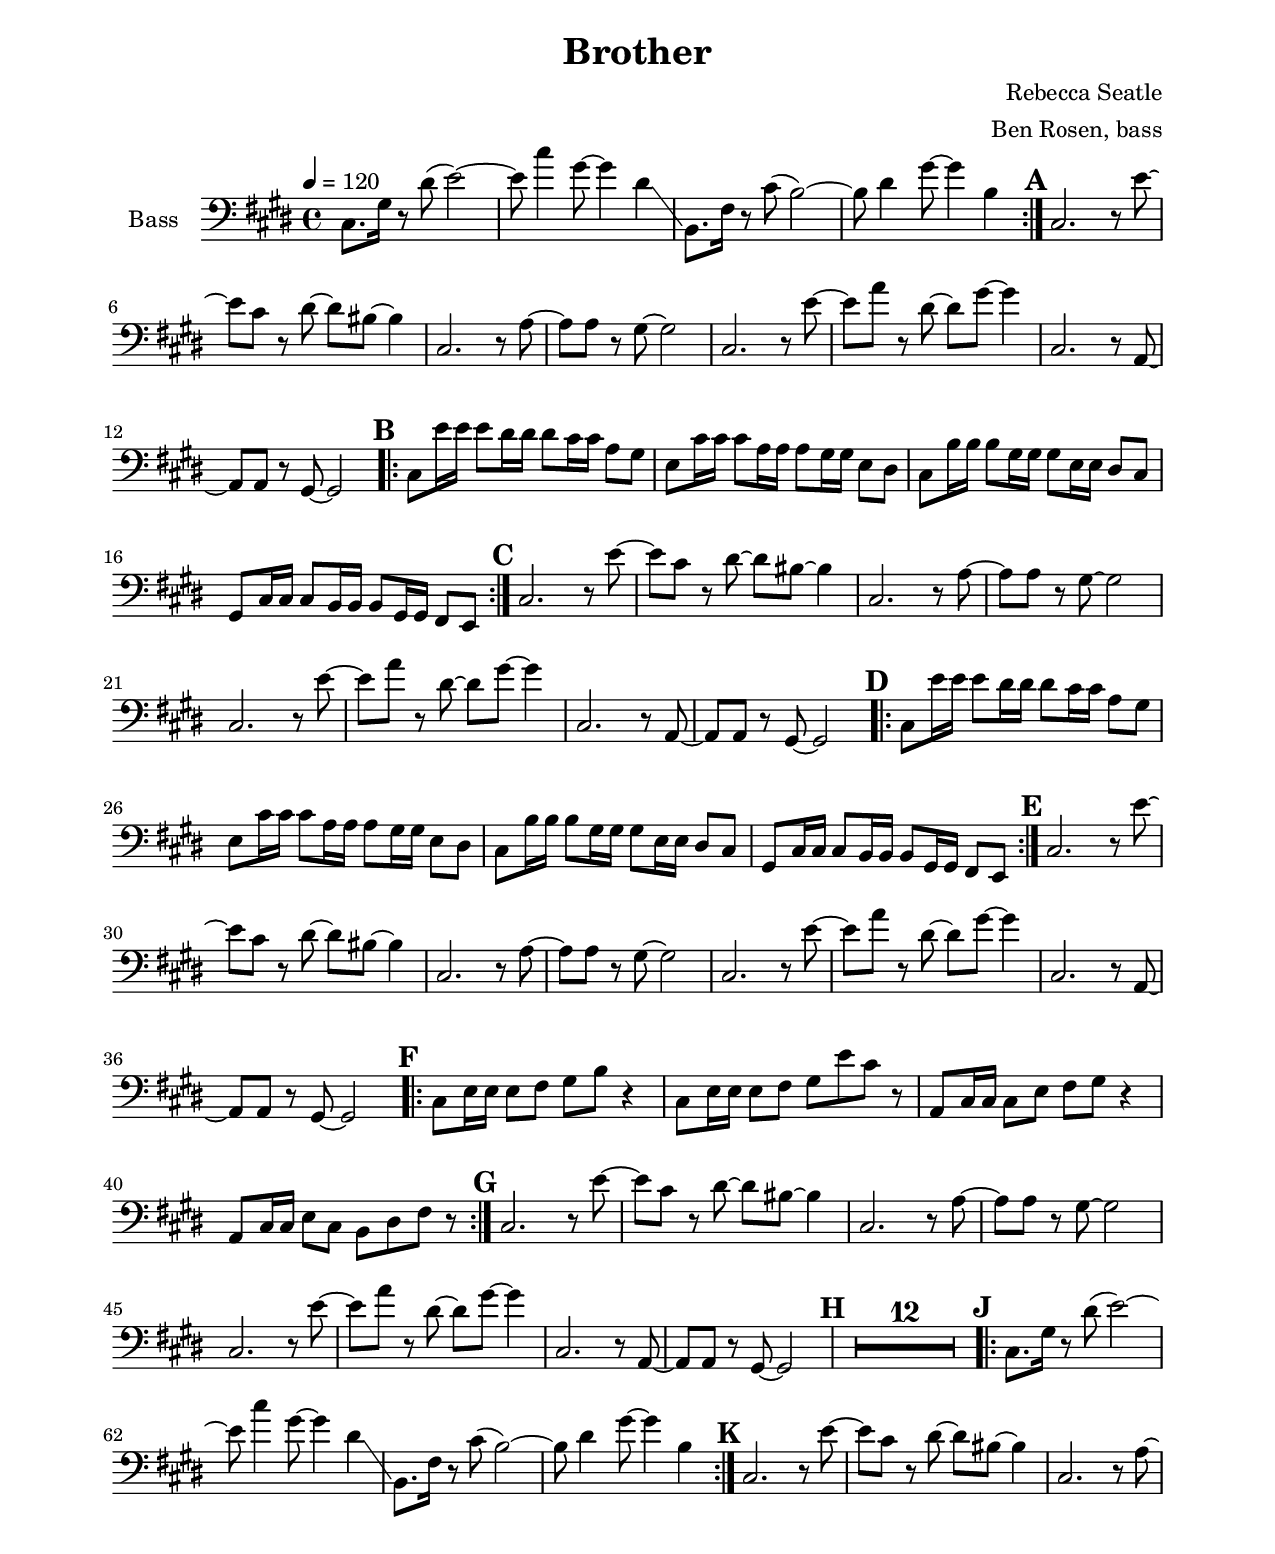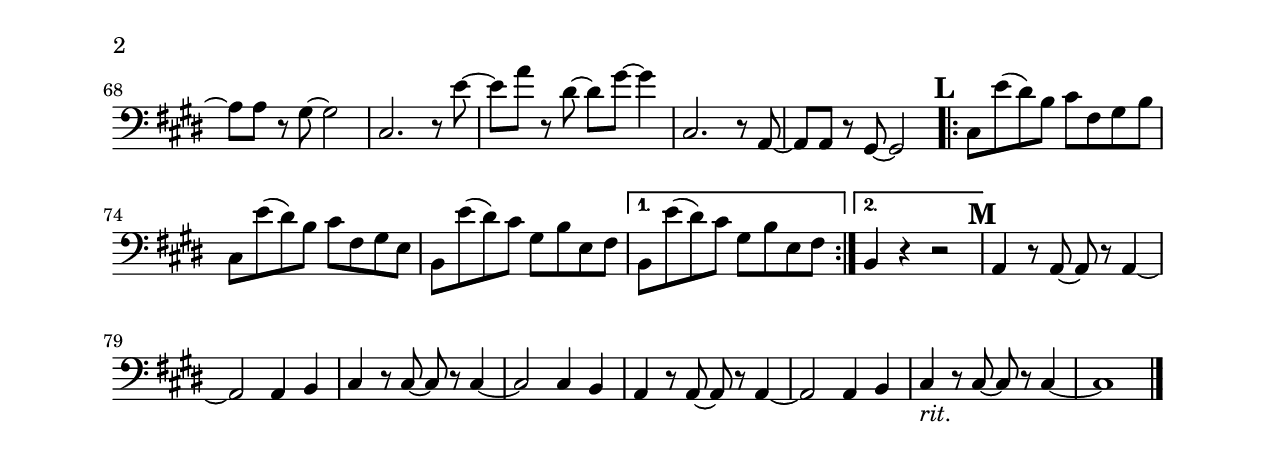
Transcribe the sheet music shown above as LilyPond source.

\version "2.24.1"

\include "settings.ily"

\header {
  title = "Brother"
  composer = "Rebecca Seatle"
  arranger = "Ben Rosen, bass"
}

intro = \relative cs {
  \repeat volta 2 {
    cs8. gs'16 r8 ds' ( e2 ) ~ |
    e8 cs'4 gs8 ~ gs4 ds \glissando |
    b,8. fs'16 r8 cs'8 ( b2 ) ~ |
    b8 ds4 gs8 ~ gs4 b, |
  }
}

hits = \relative cs {
  cs2. r8 e' ~ |
  e8 cs r ds ~ ds bs ~ bs4 |
  cs,2. r8 a' ~ |
  a8 a r gs ~ gs2 |

  cs,2. r8 e' ~ |
  e8 a r ds, ~ ds gs ~ gs4 |
  cs,,2. r8 a ~ |
  a8 a r gs ~ gs2 |
}

verse = \relative cs {
  \repeat volta 2 {
    cs8 e'16 e e8 ds16 ds ds8 cs16 cs a8 gs |
    e8 cs'16 cs cs8 a16 a a8 gs16 gs e8 ds |
    cs8 b'16 b b8 gs16 gs gs8 e16 e ds8 cs |
    gs8 cs16 cs cs8 b16 b b8 gs16 gs fs8 e |
  }
}

music = \relative cs {
  \tempo 4=120
  \key cs \minor
  \time 4/4
  \clef "bass"

  \intro

  \repeat unfold 2 {
    \mark \default

    \hits

    \mark \default

    \verse
  }

  \mark \default

  \hits

  \mark \default

  \repeat volta 2 {
    cs8  e16 e e8 fs gs b r4 |
    cs,8 e16 e e8 fs gs e' cs r |
    a,8 cs16 cs cs8 e fs gs r4 |
    a,8 cs16 cs e8 cs b ds fs r |
  }

  \mark \default

  \hits

  \mark \default

  \compressMMRests {
    R1 * 12 |
  }

  \mark \default

  \intro

  \mark \default

  \hits

  \mark \default

  \repeat volta 2 {
    cs8 e' ( ds ) b cs fs, gs b |
    cs,8 e' ( ds ) b cs fs, gs e |
    b8 e' ( ds ) cs gs b e, fs |

    \alternative {
      \volta 1 {
        b,8 e' ( ds ) cs gs b e, fs |
      }

      \volta 2 {
        b,4 r r2 |
      }
    }
  }

  \mark \default

  a4 r8 a ~ a r a4 ~ |
  a2 a4 b |
  cs4 r8 cs ~ cs r cs4 ~ |
  cs2 cs4 b |

  a4 r8 a ~ a r a4 ~ |
  a2 a4 b |
  cs4 -\markup \italic "rit." r8 cs ~ cs r cs4 ~ |
  cs1 |

  \bar "|."
}

\score {
  \new Staff \with {
    instrumentName = "Bass"
  } {
    \music
  }
}
